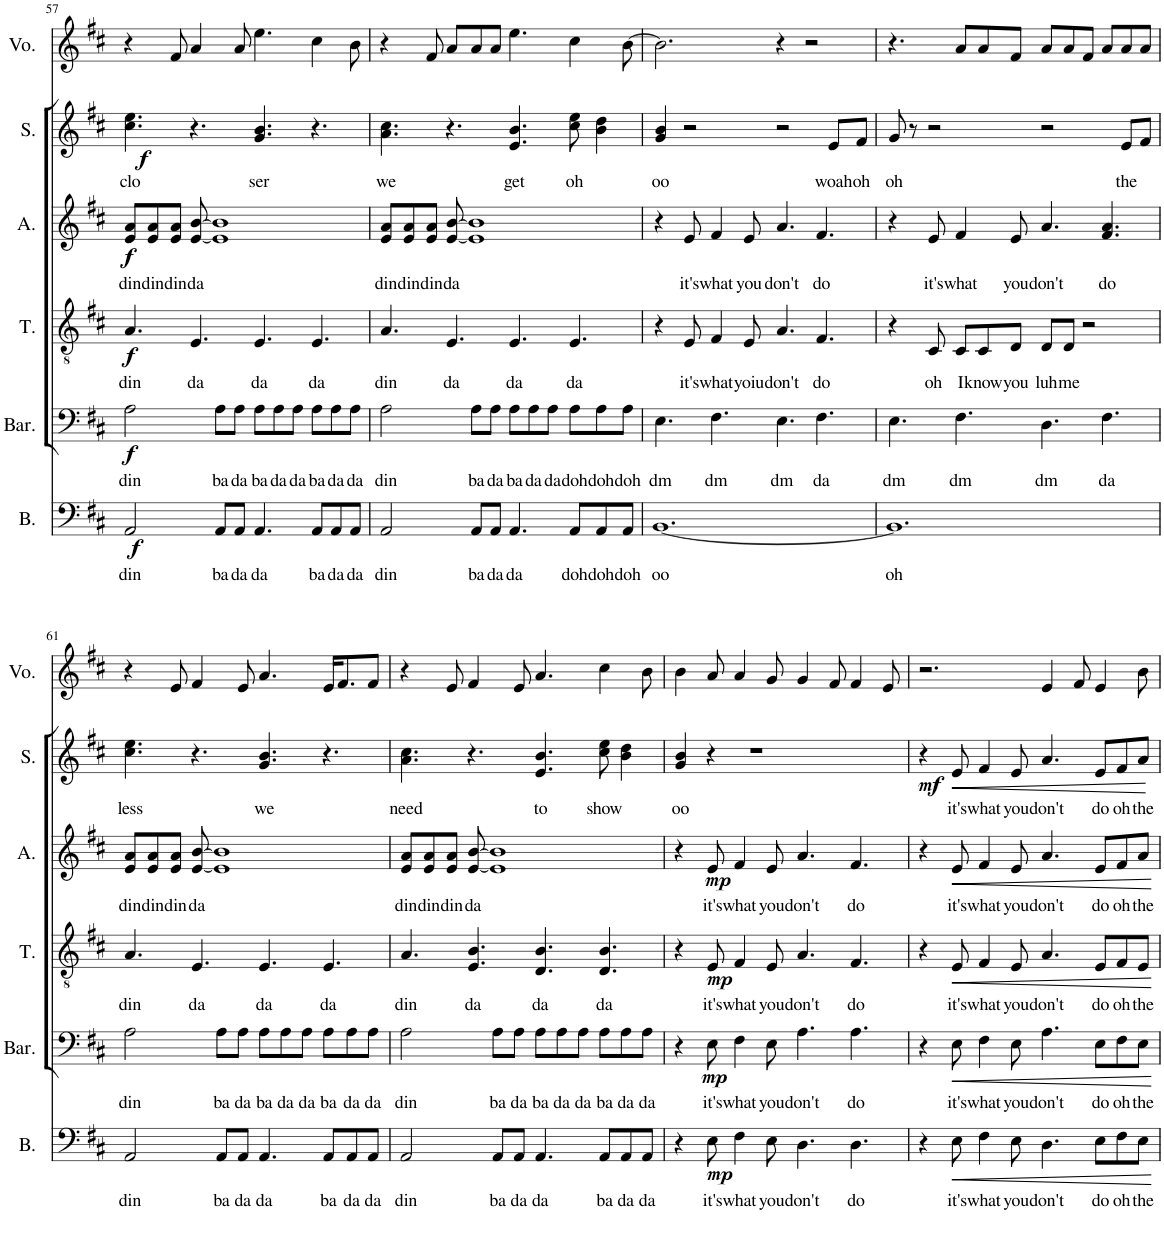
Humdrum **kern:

**kern	**text	**dynam	**kern	**text	**dynam	**kern	**text	**dynam	**kern	**text	**dynam	**kern	**text	**dynam	**kern
*part6	*part6	*part6	*part5	*part5	*part5	*part4	*part4	*part4	*part3	*part3	*part3	*part2	*part2	*part2	*part1
*staff6	*staff6	*staff6	*staff5	*staff5	*staff5	*staff4	*staff4	*staff4	*staff3	*staff3	*staff3	*staff2	*staff2	*staff2	*staff1
*I"Bass	*	*	*I"Baritone	*	*	*I"Tenor	*	*	*I"Alto	*	*	*I"Soprano	*	*	*I"Voice
*I'B.	*	*	*I'Bar.	*	*	*I'T.	*	*	*I'A.	*	*	*I'S.	*	*	*I'Vo.
!!LO:PB:g=z
*clefF4	*	*	*clefF4	*	*	*clefGv2	*	*	*clefG2	*	*	*clefG2	*	*	*clefG2
*	*	*	*	*	*	*	*	*	*	*	*	*	*	*	*Trd1c2
*k[f#c#]	*	*	*k[f#c#]	*	*	*k[f#c#]	*	*	*k[f#c#]	*	*	*k[f#c#]	*	*	*k[f#c#]
*M12/8	*	*	*M12/8	*	*	*M12/8	*	*	*M12/8	*	*	*M12/8	*	*	*M12/8
=57	=57	=57	=57	=57	=57	=57	=57	=57	=57	=57	=57	=57	=57	=57	=57
!	!LO:LY:b	!LO:DY:b	!	!LO:LY:b	!LO:DY:b	!	!LO:LY:b	!LO:DY:b	!	!LO:LY:b	!LO:DY:b	!	!LO:LY:b	!LO:DY:b	!
2AA/	din	f	2A\	din	f	4.A/	din	f	8e/ 8a/L	din	f	4.cc#\ 4.ee\	clo	f	4r
!	!	!	!	!	!	!	!	!	!	!LO:LY:b	!	!	!	!	!
.	.	.	.	.	.	.	.	.	8e/ 8a/	din	.	.	.	.	.
!	!	!	!	!	!	!	!	!	!	!LO:LY:b	!	!	!	!	!
.	.	.	.	.	.	.	.	.	8e/ 8a/J	din	.	.	.	.	8f#/
!	!	!	!	!	!	!	!LO:LY:b	!	!	!LO:LY:b	!	!	!	!	!
.	.	.	.	.	.	4.E/	da	.	[8e/ [8b/	da	.	4.r	.	.	4a/
!	!LO:LY:b	!	!	!LO:LY:b	!	!	!	!	!	!	!	!	!	!	!
8AA/L	ba	.	8A\L	ba	.	.	.	.	1e] 1b]	.	.	.	.	.	.
!	!LO:LY:b	!	!	!LO:LY:b	!	!	!	!	!	!	!	!	!	!	!
8AA/J	da	.	8A\J	da	.	.	.	.	.	.	.	.	.	.	8a/
!	!LO:LY:b	!	!	!LO:LY:b	!	!	!LO:LY:b	!	!	!	!	!	!LO:LY:b	!	!
4.AA/	da	.	8A\L	ba	.	4.E/	da	.	.	.	.	4.g/ 4.b/	ser	.	4.ee\
!	!	!	!	!LO:LY:b	!	!	!	!	!	!	!	!	!	!	!
.	.	.	8A\	da	.	.	.	.	.	.	.	.	.	.	.
!	!	!	!	!LO:LY:b	!	!	!	!	!	!	!	!	!	!	!
.	.	.	8A\J	da	.	.	.	.	.	.	.	.	.	.	.
!	!LO:LY:b	!	!	!LO:LY:b	!	!	!LO:LY:b	!	!	!	!	!	!	!	!
8AA/L	ba	.	8A\L	ba	.	4.E/	da	.	.	.	.	4.r	.	.	4cc#\
!	!LO:LY:b	!	!	!LO:LY:b	!	!	!	!	!	!	!	!	!	!	!
8AA/	da	.	8A\	da	.	.	.	.	.	.	.	.	.	.	.
!	!LO:LY:b	!	!	!LO:LY:b	!	!	!	!	!	!	!	!	!	!	!
8AA/J	da	.	8A\J	da	.	.	.	.	.	.	.	.	.	.	8b\
=58	=58	=58	=58	=58	=58	=58	=58	=58	=58	=58	=58	=58	=58	=58	=58
!	!LO:LY:b	!	!	!LO:LY:b	!	!	!LO:LY:b	!	!	!LO:LY:b	!	!	!LO:LY:b	!	!
2AA/	din	.	2A\	din	.	4.A/	din	.	8e/ 8a/L	din	.	4.a\ 4.cc#\	we	.	4r
!	!	!	!	!	!	!	!	!	!	!LO:LY:b	!	!	!	!	!
.	.	.	.	.	.	.	.	.	8e/ 8a/	din	.	.	.	.	.
!	!	!	!	!	!	!	!	!	!	!LO:LY:b	!	!	!	!	!
.	.	.	.	.	.	.	.	.	8e/ 8a/J	din	.	.	.	.	8f#/
!	!	!	!	!	!	!	!LO:LY:b	!	!	!LO:LY:b	!	!	!	!	!
.	.	.	.	.	.	4.E/	da	.	[8e/ [8b/	da	.	4.r	.	.	8a/L
!	!LO:LY:b	!	!	!LO:LY:b	!	!	!	!	!	!	!	!	!	!	!
8AA/L	ba	.	8A\L	ba	.	.	.	.	1e] 1b]	.	.	.	.	.	8a/
!	!LO:LY:b	!	!	!LO:LY:b	!	!	!	!	!	!	!	!	!	!	!
8AA/J	da	.	8A\J	da	.	.	.	.	.	.	.	.	.	.	8a/J
!	!LO:LY:b	!	!	!LO:LY:b	!	!	!LO:LY:b	!	!	!	!	!	!LO:LY:b	!	!
4.AA/	da	.	8A\L	ba	.	4.E/	da	.	.	.	.	4.e/ 4.b/	get	.	4.ee\
!	!	!	!	!LO:LY:b	!	!	!	!	!	!	!	!	!	!	!
.	.	.	8A\	da	.	.	.	.	.	.	.	.	.	.	.
!	!	!	!	!LO:LY:b	!	!	!	!	!	!	!	!	!	!	!
.	.	.	8A\J	da	.	.	.	.	.	.	.	.	.	.	.
!	!LO:LY:b	!	!	!LO:LY:b	!	!	!LO:LY:b	!	!	!	!	!	!LO:LY:b	!	!
8AA/L	doh	.	8A\L	doh	.	4.E/	da	.	.	.	.	8cc#\ 8ee\	oh	.	4cc#\
!	!LO:LY:b	!	!	!LO:LY:b	!	!	!	!	!	!	!	!	!	!	!
8AA/	doh	.	8A\	doh	.	.	.	.	.	.	.	4b\ 4dd\	.	.	.
!	!LO:LY:b	!	!	!LO:LY:b	!	!	!	!	!	!	!	!	!	!	!
8AA/J	doh	.	8A\J	doh	.	.	.	.	.	.	.	.	.	.	[8b\
=59	=59	=59	=59	=59	=59	=59	=59	=59	=59	=59	=59	=59	=59	=59	=59
!	!LO:LY:b	!	!	!LO:LY:b	!	!	!	!	!	!	!	!	!LO:LY:b	!	!
[1.BB	oo	.	4.E\	dm	.	4r	.	.	4r	.	.	4g/ 4b/	oo	.	2.b\]
!	!	!	!	!	!	!	!LO:LY:b	!	!	!LO:LY:b	!	!	!	!	!
.	.	.	.	.	.	8E/	it's	.	8e/	it's	.	2r	.	.	.
!	!	!	!	!LO:LY:b	!	!	!LO:LY:b	!	!	!LO:LY:b	!	!	!	!	!
.	.	.	4.F#\	dm	.	4F#/	what	.	4f#/	what	.	.	.	.	.
!	!	!	!	!	!	!	!LO:LY:b	!	!	!LO:LY:b	!	!	!	!	!
.	.	.	.	.	.	8E/	yoiu	.	8e/	you	.	.	.	.	.
!	!	!	!	!LO:LY:b	!	!	!LO:LY:b	!	!	!LO:LY:b	!	!	!	!	!
.	.	.	4.E\	dm	.	4.A/	don't	.	4.a/	don't	.	2r	.	.	4r
.	.	.	.	.	.	.	.	.	.	.	.	.	.	.	2r
!	!	!	!	!LO:LY:b	!	!	!LO:LY:b	!	!	!LO:LY:b	!	!	!	!	!
.	.	.	4.F#\	da	.	4.F#/	do	.	4.f#/	do	.	.	.	.	.
!	!	!	!	!	!	!	!	!	!	!	!	!	!LO:LY:b	!	!
.	.	.	.	.	.	.	.	.	.	.	.	8e/L	woah	.	.
!	!	!	!	!	!	!	!	!	!	!	!	!	!LO:LY:b	!	!
.	.	.	.	.	.	.	.	.	.	.	.	8f#/J	oh	.	.
=60	=60	=60	=60	=60	=60	=60	=60	=60	=60	=60	=60	=60	=60	=60	=60
!	!LO:LY:b	!	!	!LO:LY:b	!	!	!	!	!	!	!	!	!LO:LY:b	!	!
1.BB]	oh	.	4.E\	dm	.	4r	.	.	4r	.	.	8g/	oh	.	4.r
.	.	.	.	.	.	.	.	.	.	.	.	8r	.	.	.
!	!	!	!	!	!	!	!LO:LY:b	!	!	!LO:LY:b	!	!	!	!	!
.	.	.	.	.	.	8C#/	oh	.	8e/	it's	.	2r	.	.	.
!	!	!	!	!LO:LY:b	!	!	!LO:LY:b	!	!	!LO:LY:b	!	!	!	!	!
.	.	.	4.F#\	dm	.	8C#/L	I	.	4f#/	what	.	.	.	.	8a/L
!	!	!	!	!	!	!	!LO:LY:b	!	!	!	!	!	!	!	!
.	.	.	.	.	.	8C#/	know	.	.	.	.	.	.	.	8a/
!	!	!	!	!	!	!	!LO:LY:b	!	!	!LO:LY:b	!	!	!	!	!
.	.	.	.	.	.	8D/J	you	.	8e/	you	.	.	.	.	8f#/J
!	!	!	!	!LO:LY:b	!	!	!LO:LY:b	!	!	!LO:LY:b	!	!	!	!	!
.	.	.	4.D\	dm	.	8D/L	luh	.	4.a/	don't	.	2r	.	.	8a/L
!	!	!	!	!	!	!	!LO:LY:b	!	!	!	!	!	!	!	!
.	.	.	.	.	.	8D/J	me	.	.	.	.	.	.	.	8a/
.	.	.	.	.	.	2r	.	.	.	.	.	.	.	.	8f#/J
!	!	!	!	!LO:LY:b	!	!	!	!	!	!LO:LY:b	!	!	!	!	!
.	.	.	4.F#\	da	.	.	.	.	4.f#/ 4.a/	do	.	.	.	.	8a/L
!	!	!	!	!	!	!	!	!	!	!	!	!	!LO:LY:b	!	!
.	.	.	.	.	.	.	.	.	.	.	.	8e/L	the	.	8a/
.	.	.	.	.	.	.	.	.	.	.	.	8f#/J	.	.	8a/J
!!LO:LB:g=z
=61	=61	=61	=61	=61	=61	=61	=61	=61	=61	=61	=61	=61	=61	=61	=61
!	!LO:LY:b	!	!	!LO:LY:b	!	!	!LO:LY:b	!	!	!LO:LY:b	!	!	!LO:LY:b	!	!
2AA/	din	.	2A\	din	.	4.A/	din	.	8e/ 8a/L	din	.	4.cc#\ 4.ee\	less	.	4r
!	!	!	!	!	!	!	!	!	!	!LO:LY:b	!	!	!	!	!
.	.	.	.	.	.	.	.	.	8e/ 8a/	din	.	.	.	.	.
!	!	!	!	!	!	!	!	!	!	!LO:LY:b	!	!	!	!	!
.	.	.	.	.	.	.	.	.	8e/ 8a/J	din	.	.	.	.	8e/
!	!	!	!	!	!	!	!LO:LY:b	!	!	!LO:LY:b	!	!	!	!	!
.	.	.	.	.	.	4.E/	da	.	[8e/ [8b/	da	.	4.r	.	.	4f#/
!	!LO:LY:b	!	!	!LO:LY:b	!	!	!	!	!	!	!	!	!	!	!
8AA/L	ba	.	8A\L	ba	.	.	.	.	1e] 1b]	.	.	.	.	.	.
!	!LO:LY:b	!	!	!LO:LY:b	!	!	!	!	!	!	!	!	!	!	!
8AA/J	da	.	8A\J	da	.	.	.	.	.	.	.	.	.	.	8e/
!	!LO:LY:b	!	!	!LO:LY:b	!	!	!LO:LY:b	!	!	!	!	!	!LO:LY:b	!	!
4.AA/	da	.	8A\L	ba	.	4.E/	da	.	.	.	.	4.g/ 4.b/	we	.	4.a/
!	!	!	!	!LO:LY:b	!	!	!	!	!	!	!	!	!	!	!
.	.	.	8A\	da	.	.	.	.	.	.	.	.	.	.	.
!	!	!	!	!LO:LY:b	!	!	!	!	!	!	!	!	!	!	!
.	.	.	8A\J	da	.	.	.	.	.	.	.	.	.	.	.
!	!LO:LY:b	!	!	!LO:LY:b	!	!	!LO:LY:b	!	!	!	!	!	!	!	!
8AA/L	ba	.	8A\L	ba	.	4.E/	da	.	.	.	.	4.r	.	.	16e/KL
.	.	.	.	.	.	.	.	.	.	.	.	.	.	.	8.f#/
!	!LO:LY:b	!	!	!LO:LY:b	!	!	!	!	!	!	!	!	!	!	!
8AA/	da	.	8A\	da	.	.	.	.	.	.	.	.	.	.	.
!	!LO:LY:b	!	!	!LO:LY:b	!	!	!	!	!	!	!	!	!	!	!
8AA/J	da	.	8A\J	da	.	.	.	.	.	.	.	.	.	.	8f#/J
=62	=62	=62	=62	=62	=62	=62	=62	=62	=62	=62	=62	=62	=62	=62	=62
!	!LO:LY:b	!	!	!LO:LY:b	!	!	!LO:LY:b	!	!	!LO:LY:b	!	!	!LO:LY:b	!	!
2AA/	din	.	2A\	din	.	4.A/	din	.	8e/ 8a/L	din	.	4.a\ 4.cc#\	need	.	4r
!	!	!	!	!	!	!	!	!	!	!LO:LY:b	!	!	!	!	!
.	.	.	.	.	.	.	.	.	8e/ 8a/	din	.	.	.	.	.
!	!	!	!	!	!	!	!	!	!	!LO:LY:b	!	!	!	!	!
.	.	.	.	.	.	.	.	.	8e/ 8a/J	din	.	.	.	.	8e/
!	!	!	!	!	!	!	!LO:LY:b	!	!	!LO:LY:b	!	!	!	!	!
.	.	.	.	.	.	4.E/ 4.B/	da	.	[8e/ [8b/	da	.	4.r	.	.	4f#/
!	!LO:LY:b	!	!	!LO:LY:b	!	!	!	!	!	!	!	!	!	!	!
8AA/L	ba	.	8A\L	ba	.	.	.	.	1e] 1b]	.	.	.	.	.	.
!	!LO:LY:b	!	!	!LO:LY:b	!	!	!	!	!	!	!	!	!	!	!
8AA/J	da	.	8A\J	da	.	.	.	.	.	.	.	.	.	.	8e/
!	!LO:LY:b	!	!	!LO:LY:b	!	!	!LO:LY:b	!	!	!	!	!	!LO:LY:b	!	!
4.AA/	da	.	8A\L	ba	.	4.D/ 4.B/	da	.	.	.	.	4.e/ 4.b/	to	.	4.a/
!	!	!	!	!LO:LY:b	!	!	!	!	!	!	!	!	!	!	!
.	.	.	8A\	da	.	.	.	.	.	.	.	.	.	.	.
!	!	!	!	!LO:LY:b	!	!	!	!	!	!	!	!	!	!	!
.	.	.	8A\J	da	.	.	.	.	.	.	.	.	.	.	.
!	!LO:LY:b	!	!	!LO:LY:b	!	!	!LO:LY:b	!	!	!	!	!	!LO:LY:b	!	!
8AA/L	ba	.	8A\L	ba	.	4.D/ 4.B/	da	.	.	.	.	8cc#\ 8ee\	show	.	4cc#\
!	!LO:LY:b	!	!	!LO:LY:b	!	!	!	!	!	!	!	!	!	!	!
8AA/	da	.	8A\	da	.	.	.	.	.	.	.	4b\ 4dd\	.	.	.
!	!LO:LY:b	!	!	!LO:LY:b	!	!	!	!	!	!	!	!	!	!	!
8AA/J	da	.	8A\J	da	.	.	.	.	.	.	.	.	.	.	8b\
=63	=63	=63	=63	=63	=63	=63	=63	=63	=63	=63	=63	=63	=63	=63	=63
!	!	!	!	!	!	!	!	!	!	!	!	!	!LO:LY:b	!	!
4r	.	.	4r	.	.	4r	.	.	4r	.	.	4g/ 4b/	oo	.	4b\
!	!LO:LY:b	!LO:DY:b	!	!LO:LY:b	!LO:DY:b	!	!LO:LY:b	!LO:DY:b	!	!LO:LY:b	!LO:DY:b	!	!	!	!
8E\	it's	mp	8E\	it's	mp	8E/	it's	mp	8e/	it's	mp	4r	.	.	8a/
!	!LO:LY:b	!	!	!LO:LY:b	!	!	!LO:LY:b	!	!	!LO:LY:b	!	!	!	!	!
4F#\	what	.	4F#\	what	.	4F#/	what	.	4f#/	what	.	.	.	.	4a/
.	.	.	.	.	.	.	.	.	.	.	.	1r	.	.	.
!	!LO:LY:b	!	!	!LO:LY:b	!	!	!LO:LY:b	!	!	!LO:LY:b	!	!	!	!	!
8E\	you	.	8E\	you	.	8E/	you	.	8e/	you	.	.	.	.	8g/
!	!LO:LY:b	!	!	!LO:LY:b	!	!	!LO:LY:b	!	!	!LO:LY:b	!	!	!	!	!
4.D\	don't	.	4.A\	don't	.	4.A/	don't	.	4.a/	don't	.	.	.	.	4g/
.	.	.	.	.	.	.	.	.	.	.	.	.	.	.	8f#/
!	!LO:LY:b	!	!	!LO:LY:b	!	!	!LO:LY:b	!	!	!LO:LY:b	!	!	!	!	!
4.D\	do	.	4.A\	do	.	4.F#/	do	.	4.f#/	do	.	.	.	.	4f#/
.	.	.	.	.	.	.	.	.	.	.	.	.	.	.	8e/
=64	=64	=64	=64	=64	=64	=64	=64	=64	=64	=64	=64	=64	=64	=64	=64
!	!	!	!	!	!	!	!	!	!	!	!	!	!	!LO:DY:b	!
4r	.	.	4r	.	.	4r	.	.	4r	.	.	4r	.	mf	2.r
!	!LO:LY:b	!LO:HP:b	!	!LO:LY:b	!LO:HP:b	!	!LO:LY:b	!LO:HP:b	!	!LO:LY:b	!LO:HP:b	!	!LO:LY:b	!LO:HP:b	!
8E\	it's	<	8E\	it's	<	8E/	it's	<	8e/	it's	<	8e/	it's	<	.
!	!LO:LY:b	!	!	!LO:LY:b	!	!	!LO:LY:b	!	!	!LO:LY:b	!	!	!LO:LY:b	!	!
4F#\	what	.	4F#\	what	.	4F#/	what	.	4f#/	what	.	4f#/	what	[	.
!	!LO:LY:b	!	!	!LO:LY:b	!	!	!LO:LY:b	!	!	!LO:LY:b	!	!	!LO:LY:b	!	!
8E\	you	.	8E\	you	.	8E/	you	.	8e/	you	.	8e/	you	.	.
!	!LO:LY:b	!	!	!LO:LY:b	!	!	!LO:LY:b	!	!	!LO:LY:b	!	!	!LO:LY:b	!	!
4.D\	don't	.	4.A\	don't	.	4.A/	don't	.	4.a/	don't	.	4.a/	don't	.	4e/
.	.	.	.	.	.	.	.	.	.	.	.	.	.	.	8f#/
!	!LO:LY:b	!	!	!LO:LY:b	!	!	!LO:LY:b	!	!	!LO:LY:b	!	!	!LO:LY:b	!	!
8E\L	do	.	8E\L	do	.	8E/L	do	.	8e/L	do	.	8e/L	do	.	4e/
!	!LO:LY:b	!	!	!LO:LY:b	!	!	!LO:LY:b	!	!	!LO:LY:b	!	!	!LO:LY:b	!	!
8F#\	oh	.	8F#\	oh	.	8F#/	oh	.	8f#/	oh	.	8f#/	oh	.	.
!	!LO:LY:b	!	!	!LO:LY:b	!	!	!LO:LY:b	!	!	!LO:LY:b	!	!	!LO:LY:b	!	!
8E\J	the	.	8E\J	the	.	8E/J	the	.	8a/J	the	.	8a/J	the	.	8b\
.	.	[	.	.	[	.	.	[	.	.	[	.	.	.	.
=	=	=	=	=	=	=	=	=	=	=	=	=	=	=	=
*-	*-	*-	*-	*-	*-	*-	*-	*-	*-	*-	*-	*-	*-	*-	*-
